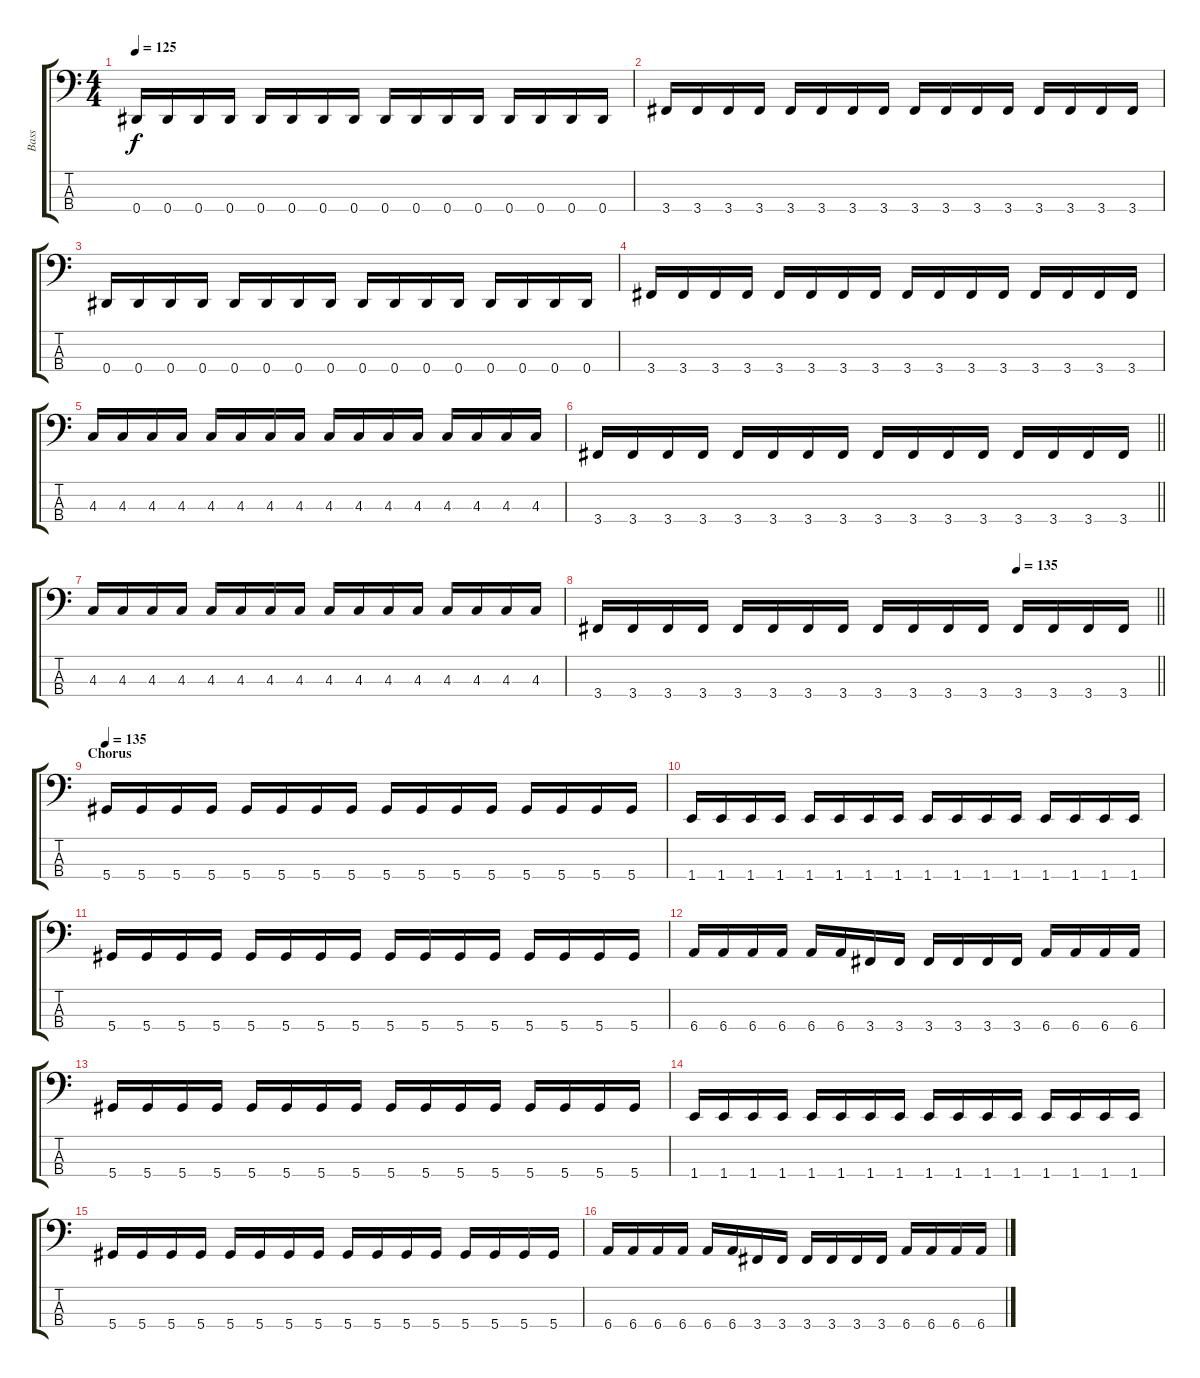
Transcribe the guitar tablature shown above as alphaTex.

\track ("Bass" "Bass") {instrument electricbasspick}
\staff {score tabs}
\tuning (Gb2 Db2 Ab1 Eb1) {hide}
\ts (4 4)
\tempo 125
\clef f4
\ks c
0.4.16{dy f} 0.4.16 0.4.16 0.4.16 0.4.16 0.4.16 0.4.16 0.4.16 0.4.16 0.4.16 0.4.16 0.4.16 0.4.16 0.4.16 0.4.16 0.4.16 |
3.4.16 3.4.16 3.4.16 3.4.16 3.4.16 3.4.16 3.4.16 3.4.16 3.4.16 3.4.16 3.4.16 3.4.16 3.4.16 3.4.16 3.4.16 3.4.16 |
0.4.16 0.4.16 0.4.16 0.4.16 0.4.16 0.4.16 0.4.16 0.4.16 0.4.16 0.4.16 0.4.16 0.4.16 0.4.16 0.4.16 0.4.16 0.4.16 |
3.4.16 3.4.16 3.4.16 3.4.16 3.4.16 3.4.16 3.4.16 3.4.16 3.4.16 3.4.16 3.4.16 3.4.16 3.4.16 3.4.16 3.4.16 3.4.16 |
4.3.16 4.3.16 4.3.16 4.3.16 4.3.16 4.3.16 4.3.16 4.3.16 4.3.16 4.3.16 4.3.16 4.3.16 4.3.16 4.3.16 4.3.16 4.3.16 |
\barLineRight lightlight
3.4.16 3.4.16 3.4.16 3.4.16 3.4.16 3.4.16 3.4.16 3.4.16 3.4.16 3.4.16 3.4.16 3.4.16 3.4.16 3.4.16 3.4.16 3.4.16 |
4.3.16 4.3.16 4.3.16 4.3.16 4.3.16 4.3.16 4.3.16 4.3.16 4.3.16 4.3.16 4.3.16 4.3.16 4.3.16 4.3.16 4.3.16 4.3.16 |
\tempo (135 0.75)
\barLineRight lightlight
3.4.16 3.4.16 3.4.16 3.4.16 3.4.16 3.4.16 3.4.16 3.4.16 3.4.16 3.4.16 3.4.16 3.4.16 3.4.16 3.4.16 3.4.16 3.4.16 |
\section ("" "Chorus")
\tempo 135
5.4.16 5.4.16 5.4.16 5.4.16 5.4.16 5.4.16 5.4.16 5.4.16 5.4.16 5.4.16 5.4.16 5.4.16 5.4.16 5.4.16 5.4.16 5.4.16 |
1.4.16 1.4.16 1.4.16 1.4.16 1.4.16 1.4.16 1.4.16 1.4.16 1.4.16 1.4.16 1.4.16 1.4.16 1.4.16 1.4.16 1.4.16 1.4.16 |
5.4.16 5.4.16 5.4.16 5.4.16 5.4.16 5.4.16 5.4.16 5.4.16 5.4.16 5.4.16 5.4.16 5.4.16 5.4.16 5.4.16 5.4.16 5.4.16 |
6.4.16 6.4.16 6.4.16 6.4.16 6.4.16 6.4.16 3.4.16 3.4.16 3.4.16 3.4.16 3.4.16 3.4.16 6.4.16 6.4.16 6.4.16 6.4.16 |
5.4.16 5.4.16 5.4.16 5.4.16 5.4.16 5.4.16 5.4.16 5.4.16 5.4.16 5.4.16 5.4.16 5.4.16 5.4.16 5.4.16 5.4.16 5.4.16 |
1.4.16 1.4.16 1.4.16 1.4.16 1.4.16 1.4.16 1.4.16 1.4.16 1.4.16 1.4.16 1.4.16 1.4.16 1.4.16 1.4.16 1.4.16 1.4.16 |
5.4.16 5.4.16 5.4.16 5.4.16 5.4.16 5.4.16 5.4.16 5.4.16 5.4.16 5.4.16 5.4.16 5.4.16 5.4.16 5.4.16 5.4.16 5.4.16 |
6.4.16 6.4.16 6.4.16 6.4.16 6.4.16 6.4.16 3.4.16 3.4.16 3.4.16 3.4.16 3.4.16 3.4.16 6.4.16 6.4.16 6.4.16 6.4.16
